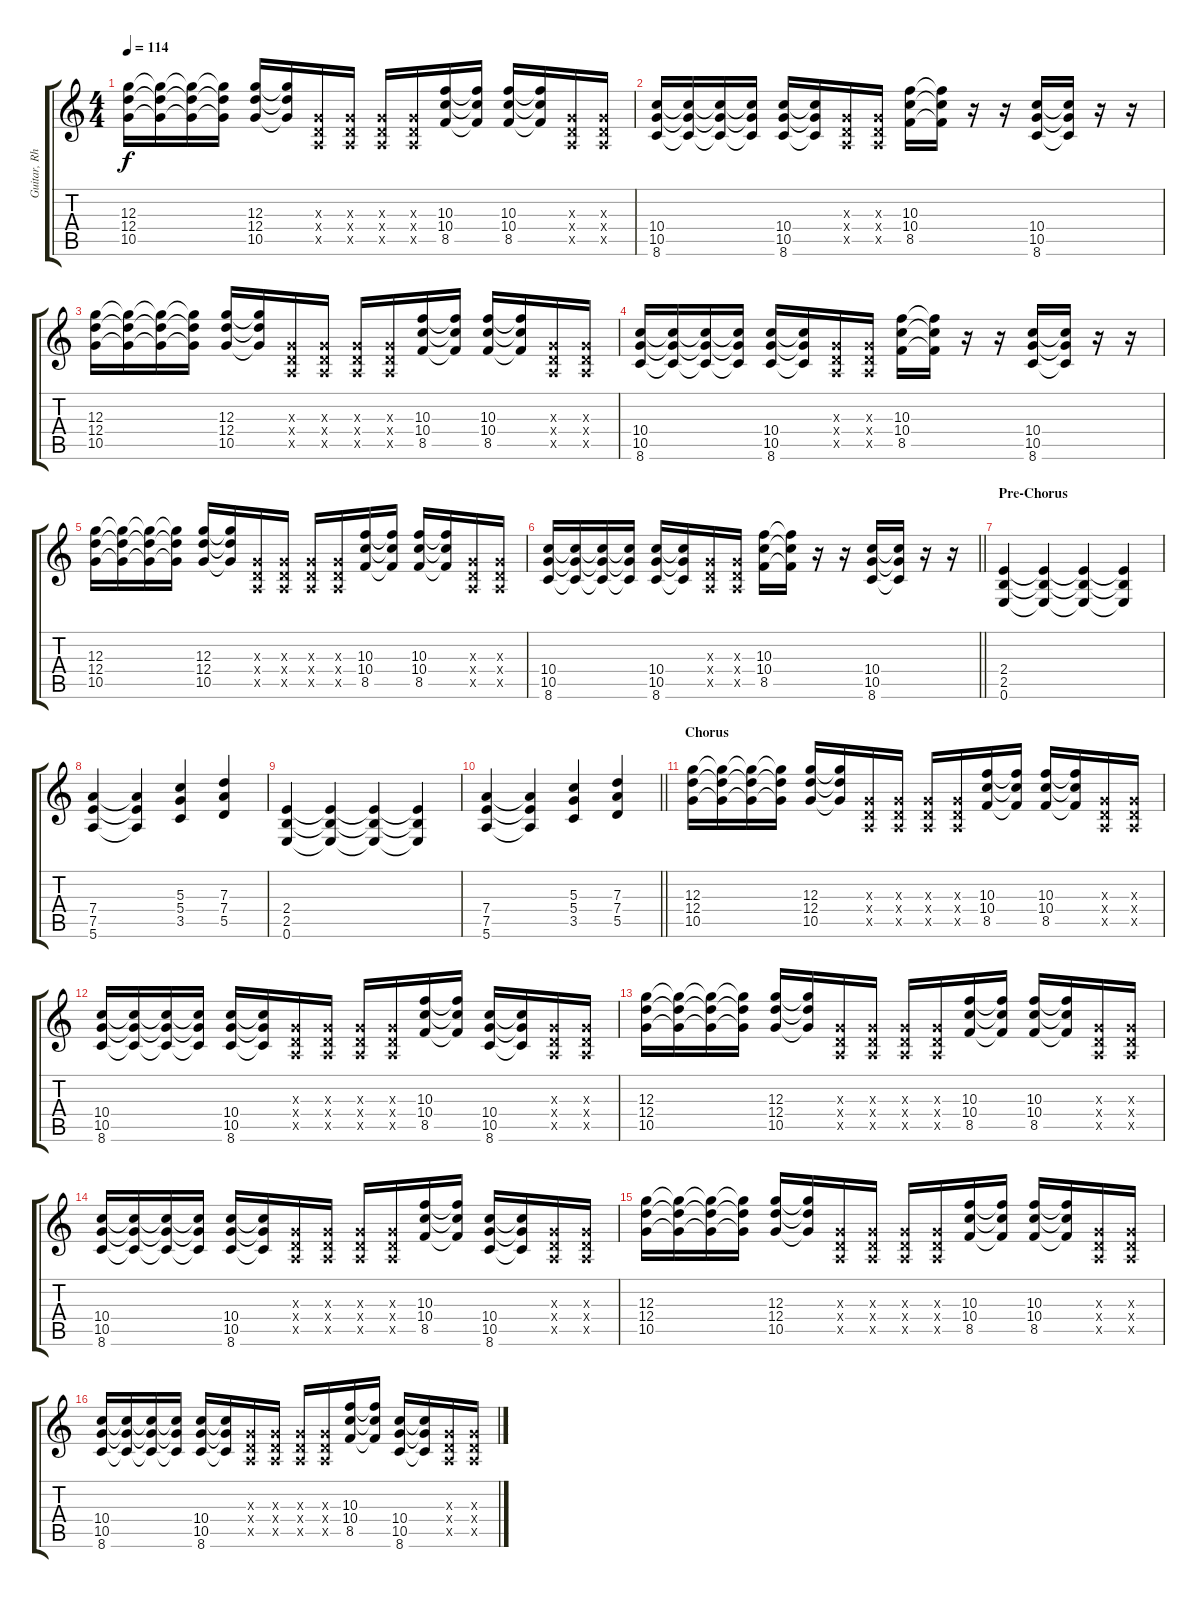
\track ("Guitar, Rhythm" "Guitar, Rh") {instrument overdrivenguitar}
\staff {score tabs}
\tuning (E4 B3 G3 D3 A2 E2) {hide}
\ts (4 4)
\tempo 114
\clef g2
\ks c
(12.3 12.4 10.5).16{dy f} (12.3{t} 12.4{t} 10.5{t}).16 (12.3{t} 12.4{t} 10.5{t}).16 (12.3{t} 12.4{t} 10.5{t}).16 (12.3 12.4 10.5).16 (12.3{t} 12.4{t} 10.5{t}).16 (0.3{x} 0.4{x} 0.5{x}).16 (0.3{x} 0.4{x} 0.5{x}).16 (0.3{x} 0.4{x} 0.5{x}).16 (0.3{x} 0.4{x} 0.5{x}).16 (10.3 10.4 8.5).16 (10.3{t} 10.4{t} 8.5{t}).16 (10.3 10.4 8.5).16 (10.3{t} 10.4{t} 8.5{t}).16 (0.3{x} 0.4{x} 0.5{x}).16 (0.3{x} 0.4{x} 0.5{x}).16 |
(10.4 10.5 8.6).16 (10.4{t} 10.5{t} 8.6{t}).16 (10.4{t} 10.5{t} 8.6{t}).16 (10.4{t} 10.5{t} 8.6{t}).16 (10.4 10.5 8.6).16 (10.4{t} 10.5{t} 8.6{t}).16 (0.3{x} 0.4{x} 0.5{x}).16 (0.3{x} 0.4{x} 0.5{x}).16 (10.3 10.4 8.5).16 (10.3{t} 10.4{t} 8.5{t}).16 r.16 r.16 (10.4 10.5 8.6).16 (10.4{t} 10.5{t} 8.6{t}).16 r.16 r.16 |
(12.3 12.4 10.5).16 (12.3{t} 12.4{t} 10.5{t}).16 (12.3{t} 12.4{t} 10.5{t}).16 (12.3{t} 12.4{t} 10.5{t}).16 (12.3 12.4 10.5).16 (12.3{t} 12.4{t} 10.5{t}).16 (0.3{x} 0.4{x} 0.5{x}).16 (0.3{x} 0.4{x} 0.5{x}).16 (0.3{x} 0.4{x} 0.5{x}).16 (0.3{x} 0.4{x} 0.5{x}).16 (10.3 10.4 8.5).16 (10.3{t} 10.4{t} 8.5{t}).16 (10.3 10.4 8.5).16 (10.3{t} 10.4{t} 8.5{t}).16 (0.3{x} 0.4{x} 0.5{x}).16 (0.3{x} 0.4{x} 0.5{x}).16 |
(10.4 10.5 8.6).16 (10.4{t} 10.5{t} 8.6{t}).16 (10.4{t} 10.5{t} 8.6{t}).16 (10.4{t} 10.5{t} 8.6{t}).16 (10.4 10.5 8.6).16 (10.4{t} 10.5{t} 8.6{t}).16 (0.3{x} 0.4{x} 0.5{x}).16 (0.3{x} 0.4{x} 0.5{x}).16 (10.3 10.4 8.5).16 (10.3{t} 10.4{t} 8.5{t}).16 r.16 r.16 (10.4 10.5 8.6).16 (10.4{t} 10.5{t} 8.6{t}).16 r.16 r.16 |
(12.3 12.4 10.5).16 (12.3{t} 12.4{t} 10.5{t}).16 (12.3{t} 12.4{t} 10.5{t}).16 (12.3{t} 12.4{t} 10.5{t}).16 (12.3 12.4 10.5).16 (12.3{t} 12.4{t} 10.5{t}).16 (0.3{x} 0.4{x} 0.5{x}).16 (0.3{x} 0.4{x} 0.5{x}).16 (0.3{x} 0.4{x} 0.5{x}).16 (0.3{x} 0.4{x} 0.5{x}).16 (10.3 10.4 8.5).16 (10.3{t} 10.4{t} 8.5{t}).16 (10.3 10.4 8.5).16 (10.3{t} 10.4{t} 8.5{t}).16 (0.3{x} 0.4{x} 0.5{x}).16 (0.3{x} 0.4{x} 0.5{x}).16 |
\barLineRight lightlight
(10.4 10.5 8.6).16 (10.4{t} 10.5{t} 8.6{t}).16 (10.4{t} 10.5{t} 8.6{t}).16 (10.4{t} 10.5{t} 8.6{t}).16 (10.4 10.5 8.6).16 (10.4{t} 10.5{t} 8.6{t}).16 (0.3{x} 0.4{x} 0.5{x}).16 (0.3{x} 0.4{x} 0.5{x}).16 (10.3 10.4 8.5).16 (10.3{t} 10.4{t} 8.5{t}).16 r.16 r.16 (10.4 10.5 8.6).16 (10.4{t} 10.5{t} 8.6{t}).16 r.16 r.16 |
\section ("" "Pre-Chorus")
(2.4 2.5 0.6).4 (2.4{t} 2.5{t} 0.6{t}).4 (2.4{t} 2.5{t} 0.6{t}).4 (2.4{t} 2.5{t} 0.6{t}).4 |
(7.4 7.5 5.6).4 (7.4{t} 7.5{t} 5.6{t}).4 (5.3 5.4 3.5).4 (7.3 7.4 5.5).4 |
(2.4 2.5 0.6).4 (2.4{t} 2.5{t} 0.6{t}).4 (2.4{t} 2.5{t} 0.6{t}).4 (2.4{t} 2.5{t} 0.6{t}).4 |
\barLineRight lightlight
(7.4 7.5 5.6).4 (7.4{t} 7.5{t} 5.6{t}).4 (5.3 5.4 3.5).4 (7.3 7.4 5.5).4 |
\section ("" "Chorus")
(12.3 12.4 10.5).16 (12.3{t} 12.4{t} 10.5{t}).16 (12.3{t} 12.4{t} 10.5{t}).16 (12.3{t} 12.4{t} 10.5{t}).16 (12.3 12.4 10.5).16 (12.3{t} 12.4{t} 10.5{t}).16 (0.3{x} 0.4{x} 0.5{x}).16 (0.3{x} 0.4{x} 0.5{x}).16 (0.3{x} 0.4{x} 0.5{x}).16 (0.3{x} 0.4{x} 0.5{x}).16 (10.3 10.4 8.5).16 (10.3{t} 10.4{t} 8.5{t}).16 (10.3 10.4 8.5).16 (10.3{t} 10.4{t} 8.5{t}).16 (0.3{x} 0.4{x} 0.5{x}).16 (0.3{x} 0.4{x} 0.5{x}).16 |
(10.4 10.5 8.6).16 (10.4{t} 10.5{t} 8.6{t}).16 (10.4{t} 10.5{t} 8.6{t}).16 (10.4{t} 10.5{t} 8.6{t}).16 (10.4 10.5 8.6).16 (10.4{t} 10.5{t} 8.6{t}).16 (0.3{x} 0.4{x} 0.5{x}).16 (0.3{x} 0.4{x} 0.5{x}).16 (0.3{x} 0.4{x} 0.5{x}).16 (0.3{x} 0.4{x} 0.5{x}).16 (10.3 10.4 8.5).16 (10.3{t} 10.4{t} 8.5{t}).16 (10.4 10.5 8.6).16 (10.4{t} 10.5{t} 8.6{t}).16 (0.3{x} 0.4{x} 0.5{x}).16 (0.3{x} 0.4{x} 0.5{x}).16 |
(12.3 12.4 10.5).16 (12.3{t} 12.4{t} 10.5{t}).16 (12.3{t} 12.4{t} 10.5{t}).16 (12.3{t} 12.4{t} 10.5{t}).16 (12.3 12.4 10.5).16 (12.3{t} 12.4{t} 10.5{t}).16 (0.3{x} 0.4{x} 0.5{x}).16 (0.3{x} 0.4{x} 0.5{x}).16 (0.3{x} 0.4{x} 0.5{x}).16 (0.3{x} 0.4{x} 0.5{x}).16 (10.3 10.4 8.5).16 (10.3{t} 10.4{t} 8.5{t}).16 (10.3 10.4 8.5).16 (10.3{t} 10.4{t} 8.5{t}).16 (0.3{x} 0.4{x} 0.5{x}).16 (0.3{x} 0.4{x} 0.5{x}).16 |
(10.4 10.5 8.6).16 (10.4{t} 10.5{t} 8.6{t}).16 (10.4{t} 10.5{t} 8.6{t}).16 (10.4{t} 10.5{t} 8.6{t}).16 (10.4 10.5 8.6).16 (10.4{t} 10.5{t} 8.6{t}).16 (0.3{x} 0.4{x} 0.5{x}).16 (0.3{x} 0.4{x} 0.5{x}).16 (0.3{x} 0.4{x} 0.5{x}).16 (0.3{x} 0.4{x} 0.5{x}).16 (10.3 10.4 8.5).16 (10.3{t} 10.4{t} 8.5{t}).16 (10.4 10.5 8.6).16 (10.4{t} 10.5{t} 8.6{t}).16 (0.3{x} 0.4{x} 0.5{x}).16 (0.3{x} 0.4{x} 0.5{x}).16 |
(12.3 12.4 10.5).16 (12.3{t} 12.4{t} 10.5{t}).16 (12.3{t} 12.4{t} 10.5{t}).16 (12.3{t} 12.4{t} 10.5{t}).16 (12.3 12.4 10.5).16 (12.3{t} 12.4{t} 10.5{t}).16 (0.3{x} 0.4{x} 0.5{x}).16 (0.3{x} 0.4{x} 0.5{x}).16 (0.3{x} 0.4{x} 0.5{x}).16 (0.3{x} 0.4{x} 0.5{x}).16 (10.3 10.4 8.5).16 (10.3{t} 10.4{t} 8.5{t}).16 (10.3 10.4 8.5).16 (10.3{t} 10.4{t} 8.5{t}).16 (0.3{x} 0.4{x} 0.5{x}).16 (0.3{x} 0.4{x} 0.5{x}).16 |
(10.4 10.5 8.6).16 (10.4{t} 10.5{t} 8.6{t}).16 (10.4{t} 10.5{t} 8.6{t}).16 (10.4{t} 10.5{t} 8.6{t}).16 (10.4 10.5 8.6).16 (10.4{t} 10.5{t} 8.6{t}).16 (0.3{x} 0.4{x} 0.5{x}).16 (0.3{x} 0.4{x} 0.5{x}).16 (0.3{x} 0.4{x} 0.5{x}).16 (0.3{x} 0.4{x} 0.5{x}).16 (10.3 10.4 8.5).16 (10.3{t} 10.4{t} 8.5{t}).16 (10.4 10.5 8.6).16 (10.4{t} 10.5{t} 8.6{t}).16 (0.3{x} 0.4{x} 0.5{x}).16 (0.3{x} 0.4{x} 0.5{x}).16
